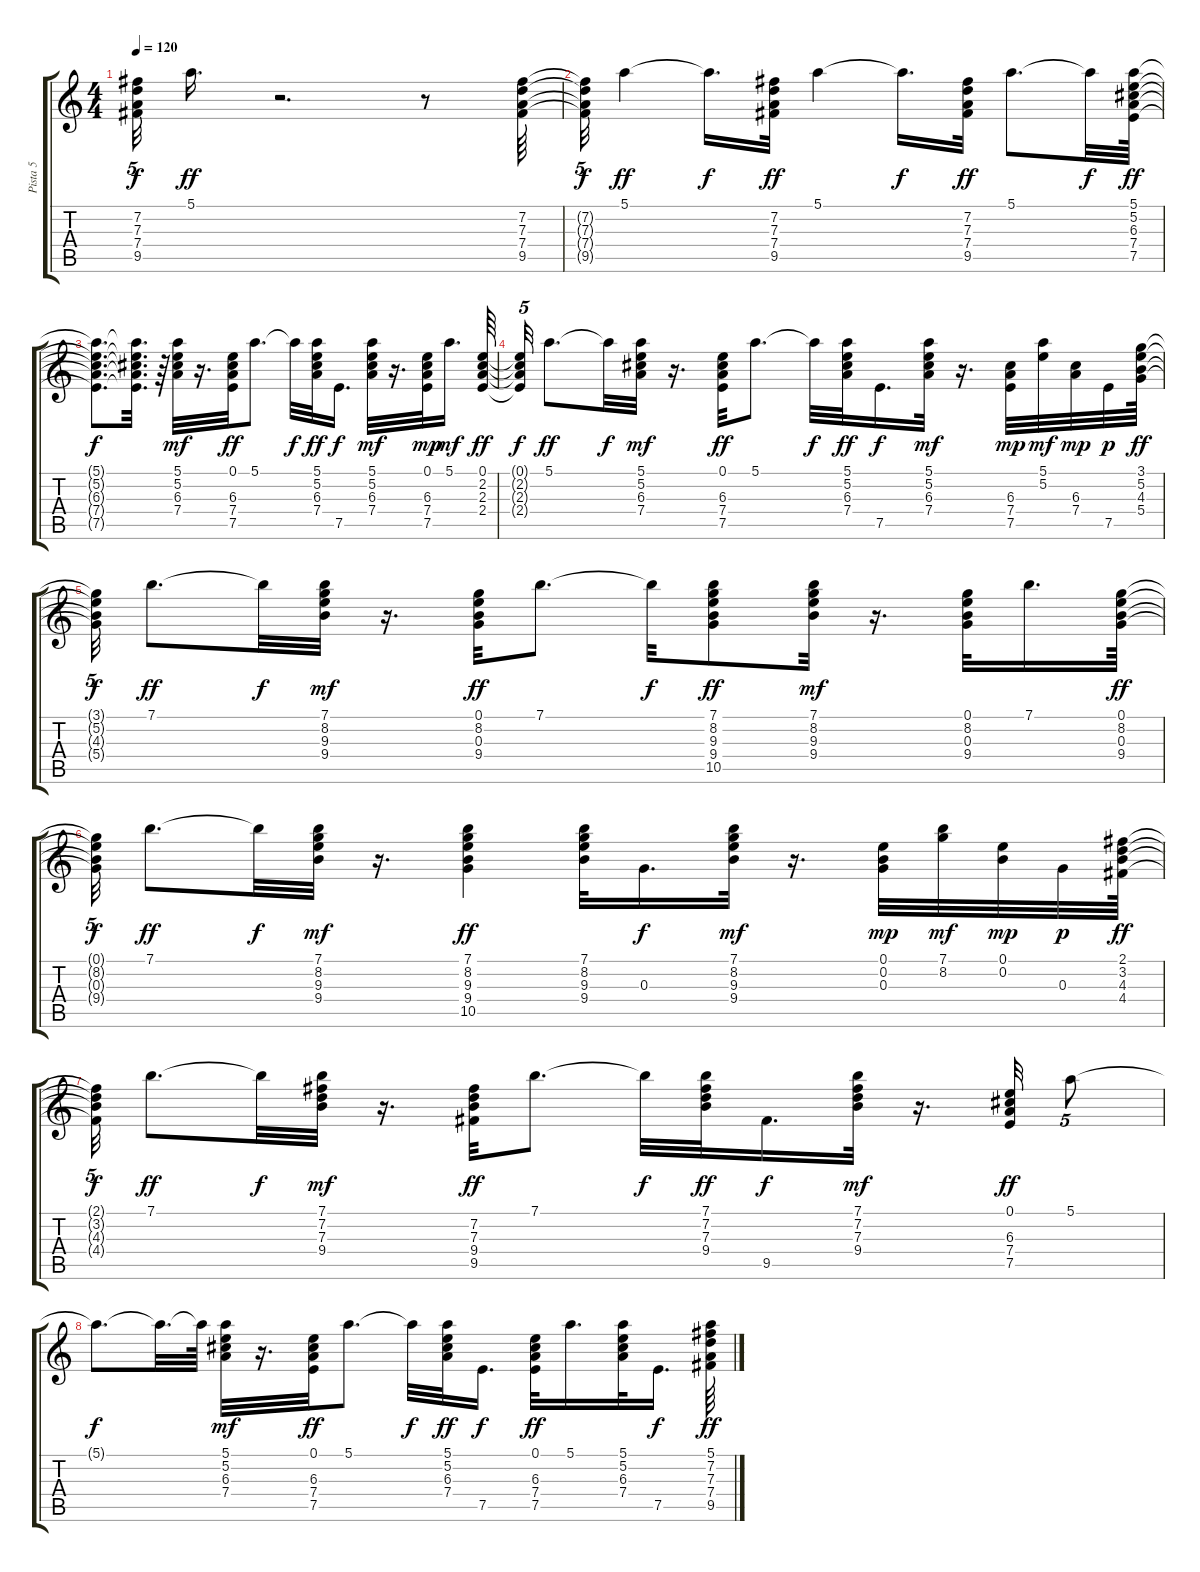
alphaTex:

\track ("Pista 5" "Pista 5") {instrument acousticguitarsteel}
\staff {score tabs}
\tuning (E4 B3 G3 D3 A2 E2) {hide}
\ts (4 4)
\tempo 120
\clef g2
\ks c
(7.2{t} 7.3{t} 7.4{t} 9.5{t}).32{tu (5 4) dy f} 5.1.16{d dy ff} r.2{d} r.8 (7.2 7.3 7.4 9.5).64 |
(7.2{t} 7.3{t} 7.4{t} 9.5{t}).32{tu (5 4) dy f} 5.1.4{dy ff} 5.1{t}.16{d dy f} (7.2 7.3 7.4 9.5).32{dy ff} 5.1.4 5.1{t}.16{d dy f} (7.2 7.3 7.4 9.5).32{dy ff} 5.1.8{d} 5.1{t}.32{dy f} (5.1 5.2 6.3 7.4 7.5).64{dy ff} |
(5.1{t} 5.2{t} 6.3{t} 7.4{t} 7.5{t}).8{d dy f} (5.1{t} 5.2{t} 6.3{t} 7.4{t} 7.5{t}).32{d} r.64 (5.1 5.2 6.3 7.4).32{dy mf} r.16{d} (0.1 6.3 7.4 7.5).32{dy ff} 5.1.8{d} 5.1{t}.32{dy f} (5.1 5.2 6.3 7.4).32{dy ff} 7.5.16{d dy f} (5.1 5.2 6.3 7.4).32{dy mf} r.16{d} (0.1 6.3 7.4 7.5).32{dy mp} 5.1.16{d dy mf} (0.1 2.2 2.3 2.4).64{dy ff} |
(0.1{t} 2.2{t} 2.3{t} 2.4{t}).32{tu (5 4) dy f} 5.1.8{d dy ff} 5.1{t}.32{dy f} (5.1 5.2 6.3 7.4).32{dy mf} r.16{d} (0.1 6.3 7.4 7.5).32{dy ff} 5.1.8{d} 5.1{t}.32{dy f} (5.1 5.2 6.3 7.4).32{dy ff} 7.5.16{d dy f} (5.1 5.2 6.3 7.4).32{dy mf} r.16{d} (6.3 7.4 7.5).32{dy mp} (5.1 5.2).32{dy mf} (6.3 7.4).32{dy mp} 7.5.32{dy p} (3.1 5.2 4.3 5.4).64{dy ff} |
(3.1{t} 5.2{t} 4.3{t} 5.4{t}).32{tu (5 4) dy f} 7.1.8{d dy ff} 7.1{t}.32{dy f} (7.1 8.2 9.3 9.4).32{dy mf} r.16{d} (0.1 8.2 0.3 9.4).32{dy ff} 7.1.8{d} 7.1{t}.32{dy f} (7.1 8.2 9.3 9.4 10.5).8{dy ff} (7.1 8.2 9.3 9.4).32{dy mf} r.16{d} (0.1 8.2 0.3 9.4).32 7.1.16{d} (0.1 8.2 0.3 9.4).64{dy ff} |
(0.1{t} 8.2{t} 0.3{t} 9.4{t}).32{tu (5 4) dy f} 7.1.8{d dy ff} 7.1{t}.32{dy f} (7.1 8.2 9.3 9.4).32{dy mf} r.16{d} (7.1 8.2 9.3 9.4 10.5).4{dy ff} (7.1 8.2 9.3 9.4).32 0.3.16{d dy f} (7.1 8.2 9.3 9.4).32{dy mf} r.16{d} (0.1 0.2 0.3).32{dy mp} (7.1 8.2).32{dy mf} (0.1 0.2).32{dy mp} 0.3.32{dy p} (2.1 3.2 4.3 4.4).64{dy ff} |
(2.1{t} 3.2{t} 4.3{t} 4.4{t}).32{tu (5 4) dy f} 7.1.8{d dy ff} 7.1{t}.32{dy f} (7.1 7.2 7.3 9.4).32{dy mf} r.16{d} (7.2 7.3 9.4 9.5).32{dy ff} 7.1.8{d} 7.1{t}.32{dy f} (7.1 7.2 7.3 9.4).32{dy ff} 9.5.16{d dy f} (7.1 7.2 7.3 9.4).32{dy mf} r.16{d} (0.1 6.3 7.4 7.5).32{dy ff} 5.1.8{tu (5 4)} |
5.1{t}.8{d dy f} 5.1{t}.32{d} 5.1{t}.64 (5.1 5.2 6.3 7.4).32{dy mf} r.16{d} (0.1 6.3 7.4 7.5).32{dy ff} 5.1.8{d} 5.1{t}.32{dy f} (5.1 5.2 6.3 7.4).32{dy ff} 7.5.16{d dy f} (0.1 6.3 7.4 7.5).32{dy ff} 5.1.16{d} (5.1 5.2 6.3 7.4).32 7.5.16{d dy f} (5.1 7.2 7.3 7.4 9.5).64{dy ff}
